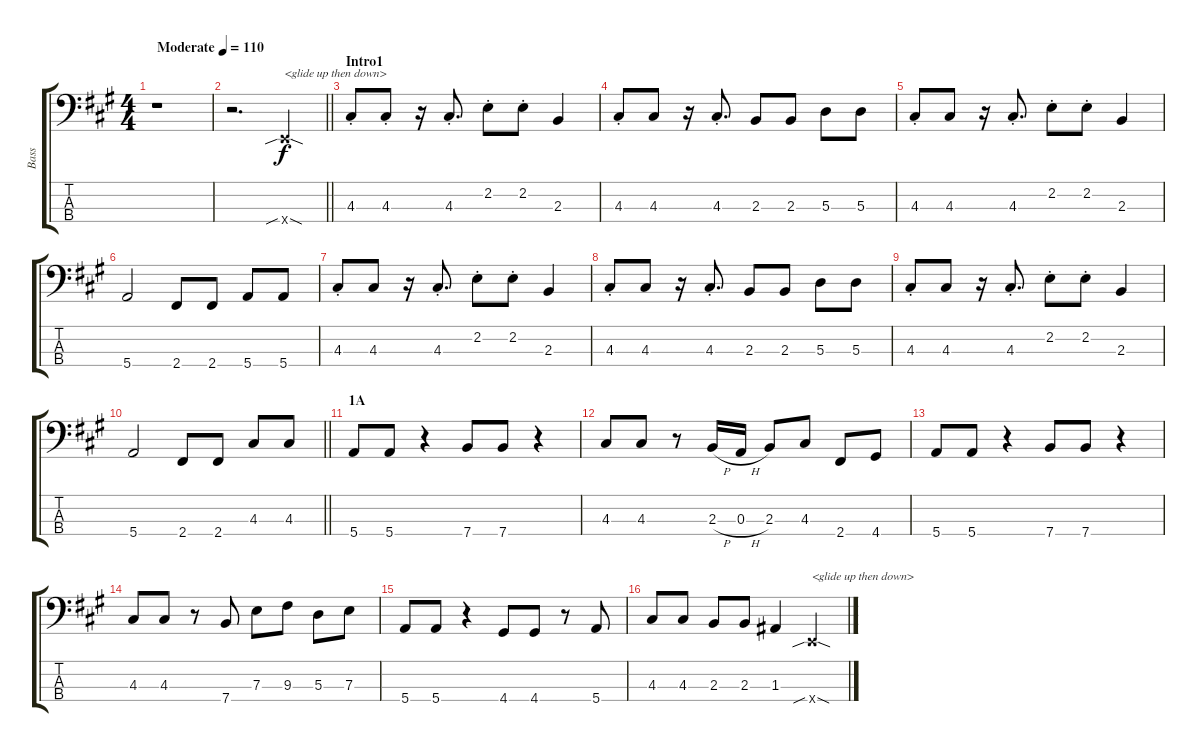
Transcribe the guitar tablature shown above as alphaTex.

\track ("Bass" "Bass") {instrument electricbassfinger}
\staff {score tabs}
\tuning (G2 D2 A1 E1) {hide}
\ts (4 4)
\tempo (110 "Moderate")
\clef f4
\ks a
r.1{dy f instrument electricbassfinger} |
\barLineRight lightlight
r.2{d} 0.4{sib sod x}.4{txt "<glide up then down>"} |
\section ("" "Intro1")
4.3{st}.8 4.3{st}.8 r.16 4.3{st}.8{d} 2.2{st}.8 2.2{st}.8 2.3.4 |
4.3{st}.8 4.3.8 r.16 4.3{st}.8{d} 2.3.8 2.3.8 5.3.8 5.3.8 |
4.3{st}.8 4.3.8 r.16 4.3{st}.8{d} 2.2{st}.8 2.2{st}.8 2.3.4 |
5.4.2 2.4.8 2.4.8 5.4.8 5.4.8 |
4.3{st}.8 4.3.8 r.16 4.3{st}.8{d} 2.2{st}.8 2.2{st}.8 2.3.4 |
4.3{st}.8 4.3.8 r.16 4.3{st}.8{d} 2.3.8 2.3.8 5.3.8 5.3.8 |
4.3{st}.8 4.3.8 r.16 4.3{st}.8{d} 2.2{st}.8 2.2{st}.8 2.3.4 |
\barLineRight lightlight
5.4.2 2.4.8 2.4.8 4.3.8 4.3.8 |
\section ("" "1A")
5.4.8 5.4.8 r.4 7.4.8 7.4.8 r.4 |
4.3.8 4.3.8 r.8 2.3{h}.16 0.3{h}.16 2.3.8 4.3.8 2.4.8 4.4.8 |
5.4.8 5.4.8 r.4 7.4.8 7.4.8 r.4 |
4.3.8 4.3.8 r.8 7.4.8 7.3.8 9.3.8 5.3.8 7.3.8 |
5.4.8 5.4.8 r.4 4.4.8 4.4.8 r.8 5.4.8 |
4.3.8 4.3.8 2.3.8 2.3.8 1.3.4 0.4{sib sod x}.4{txt "<glide up then down>"}
